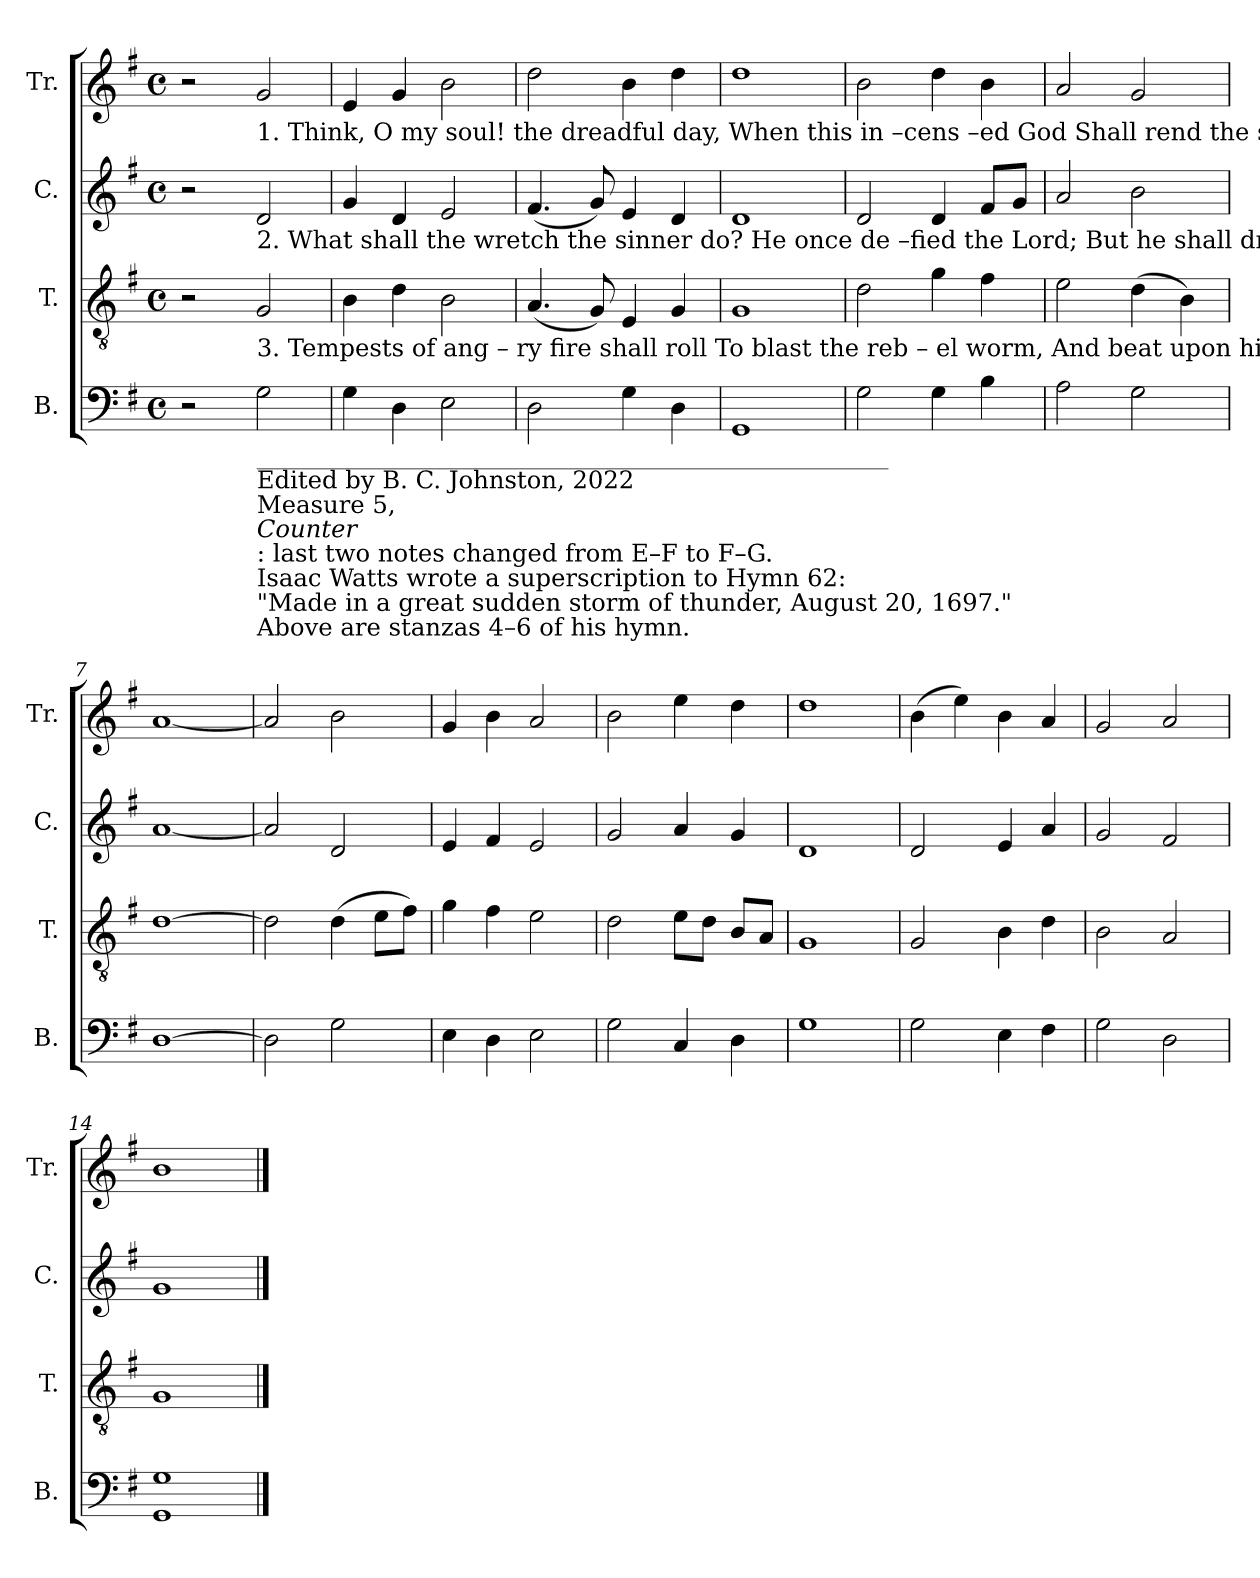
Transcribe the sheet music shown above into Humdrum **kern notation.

**kern	**kern	**kern	**kern
*part4	*part3	*part2	*part1
*staff4	*staff3	*staff2	*staff1
*I"B.	*I"T.	*I"C.	*I"Tr.
*I'B.	*I'T.	*I'C.	*I'Tr.
*clefF4	*clefGv2	*clefG2	*clefG2
*k[f#]	*k[f#]	*k[f#]	*k[f#]
*M4/4	*M4/4	*M4/4	*M4/4
*met(c)	*met(c)	*met(c)	*met(c)
*MM130	*MM130	*MM130	*MM130
=1	=1	=1	=1
2r	2r	2r	2r
!	!	!	!LO:TX:b:t=1. Think, O my soul! the dreadful day,  When this in –cens –ed  God         Shall    rend the sky, and burn the    sea, And fling his wrath abroad.
!	!	!LO:TX:b:t=2. What shall the wretch the sinner do?  He  once  de –fied  the   Lord;           But he shall dread the Thunderer now, And sink  beneath his word.	!
!	!LO:TX:b:t=3. Tempests of ang – ry   fire shall  roll  To  blast  the    reb  –  el   worm,    And        beat  upon  his  nak – ed     soul   In    one  e –ter –nal storm.	!	!
!LO:TX:b:t=____________________________________________________	!	!	!
!LO:TX:b:t=Edited by B. C. Johnston, 2022	!	!	!
!LO:TX:b:t=Measure 5,	!	!	!
!LO:TX:b:i:t=Counter	!	!	!
!LO:TX:b:t=&colon; last two notes changed from E–F to F–G.	!	!	!
!LO:TX:b:t=Isaac Watts wrote a superscription to Hymn 62&colon;	!	!	!
!LO:TX:b:t="Made in a great sudden storm of thunder, August 20, 1697."	!	!	!
!LO:TX:b:t=Above are stanzas 4–6 of his hymn.	!	!	!
2G\	2G/	2d/	2g/
=2	=2	=2	=2
4G\	4B\	4g/	4e/
4D\	4d\	4d/	4g/
2E\	2B\	2e/	2b\
=3	=3	=3	=3
2D\	(<4.A/	(<4.f#/	2dd\
.	8G/)	8g/)	.
4G\	4E/	4e/	4b\
4D\	4G/	4d/	4dd\
=4	=4	=4	=4
1GG	1G	1d	1dd
=5	=5	=5	=5
2G\	2d\	2d/	2b\
4G\	4g\	4d/	4dd\
4B\	4f#\	8f#/L	4b\
.	.	8g/J	.
=6	=6	=6	=6
2A\	2e\	2a/	2a/
2G\	(>4d\	2b\	2g/
.	4B\)	.	.
=7	=7	=7	=7
[1D	[1d	[1a	[1a
=8	=8	=8	=8
2D\]	2d\]	2a/]	2a/]
2G\	(>4d\	2d/	2b\
.	8e\L	.	.
.	8f#\J)	.	.
=9	=9	=9	=9
4E\	4g\	4e/	4g/
4D\	4f#\	4f#/	4b\
2E\	2e\	2e/	2a/
=10	=10	=10	=10
2G\	2d\	2g/	2b\
4C/	8e\L	4a/	4ee\
.	8d\J	.	.
4D\	8B/L	4g/	4dd\
.	8A/J	.	.
=11	=11	=11	=11
1G	1G	1d	1dd
=12	=12	=12	=12
2G\	2G/	2d/	(>4b\
.	.	.	4ee\)
4E\	4B\	4e/	4b\
4F#\	4d\	4a/	4a/
=13	=13	=13	=13
2G\	2B\	2g/	2g/
2D\	2A/	2f#/	2a/
=14	=14	=14	=14
1GG 1G	1G	1g	1b
==	==	==	==
*-	*-	*-	*-
